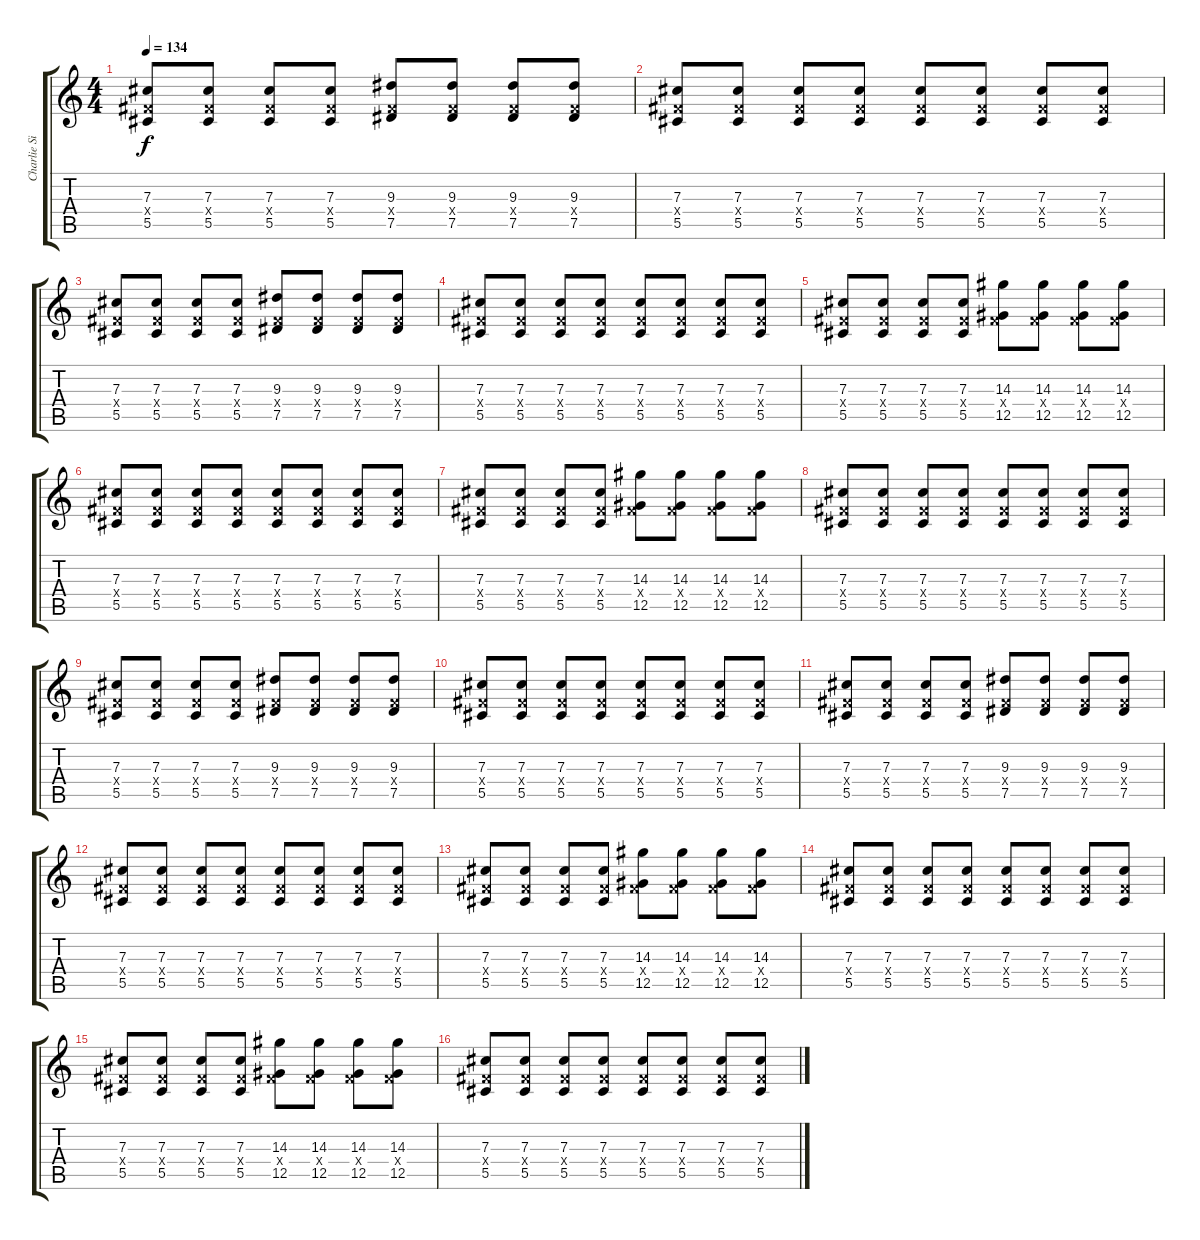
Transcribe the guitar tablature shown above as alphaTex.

\track ("Charlie Simpson" "Charlie Si") {instrument distortionguitar}
\staff {score tabs}
\tuning (Eb4 Bb3 Gb3 Db3 Ab2 Db2) {hide}
\ts (4 4)
\tempo 134
\clef g2
\ks c
(7.3 5.4{x} 5.5).8{dy f} (7.3 5.4{x} 5.5).8 (7.3 5.4{x} 5.5).8 (7.3 5.4{x} 5.5).8 (9.3 5.4{x} 7.5).8 (9.3 5.4{x} 7.5).8 (9.3 5.4{x} 7.5).8 (9.3 5.4{x} 7.5).8 |
(7.3 5.4{x} 5.5).8 (7.3 5.4{x} 5.5).8 (7.3 5.4{x} 5.5).8 (7.3 5.4{x} 5.5).8 (7.3 5.4{x} 5.5).8 (7.3 5.4{x} 5.5).8 (7.3 5.4{x} 5.5).8 (7.3 5.4{x} 5.5).8 |
(7.3 5.4{x} 5.5).8 (7.3 5.4{x} 5.5).8 (7.3 5.4{x} 5.5).8 (7.3 5.4{x} 5.5).8 (9.3 5.4{x} 7.5).8 (9.3 5.4{x} 7.5).8 (9.3 5.4{x} 7.5).8 (9.3 5.4{x} 7.5).8 |
(7.3 5.4{x} 5.5).8 (7.3 5.4{x} 5.5).8 (7.3 5.4{x} 5.5).8 (7.3 5.4{x} 5.5).8 (7.3 5.4{x} 5.5).8 (7.3 5.4{x} 5.5).8 (7.3 5.4{x} 5.5).8 (7.3 5.4{x} 5.5).8 |
(7.3 5.4{x} 5.5).8 (7.3 5.4{x} 5.5).8 (7.3 5.4{x} 5.5).8 (7.3 5.4{x} 5.5).8 (14.3 5.4{x} 12.5).8 (14.3 5.4{x} 12.5).8 (14.3 5.4{x} 12.5).8 (14.3 5.4{x} 12.5).8 |
(7.3 5.4{x} 5.5).8 (7.3 5.4{x} 5.5).8 (7.3 5.4{x} 5.5).8 (7.3 5.4{x} 5.5).8 (7.3 5.4{x} 5.5).8 (7.3 5.4{x} 5.5).8 (7.3 5.4{x} 5.5).8 (7.3 5.4{x} 5.5).8 |
(7.3 5.4{x} 5.5).8 (7.3 5.4{x} 5.5).8 (7.3 5.4{x} 5.5).8 (7.3 5.4{x} 5.5).8 (14.3 5.4{x} 12.5).8 (14.3 5.4{x} 12.5).8 (14.3 5.4{x} 12.5).8 (14.3 5.4{x} 12.5).8 |
(7.3 5.4{x} 5.5).8 (7.3 5.4{x} 5.5).8 (7.3 5.4{x} 5.5).8 (7.3 5.4{x} 5.5).8 (7.3 5.4{x} 5.5).8 (7.3 5.4{x} 5.5).8 (7.3 5.4{x} 5.5).8 (7.3 5.4{x} 5.5).8 |
(7.3 5.4{x} 5.5).8 (7.3 5.4{x} 5.5).8 (7.3 5.4{x} 5.5).8 (7.3 5.4{x} 5.5).8 (9.3 5.4{x} 7.5).8 (9.3 5.4{x} 7.5).8 (9.3 5.4{x} 7.5).8 (9.3 5.4{x} 7.5).8 |
(7.3 5.4{x} 5.5).8 (7.3 5.4{x} 5.5).8 (7.3 5.4{x} 5.5).8 (7.3 5.4{x} 5.5).8 (7.3 5.4{x} 5.5).8 (7.3 5.4{x} 5.5).8 (7.3 5.4{x} 5.5).8 (7.3 5.4{x} 5.5).8 |
(7.3 5.4{x} 5.5).8 (7.3 5.4{x} 5.5).8 (7.3 5.4{x} 5.5).8 (7.3 5.4{x} 5.5).8 (9.3 5.4{x} 7.5).8 (9.3 5.4{x} 7.5).8 (9.3 5.4{x} 7.5).8 (9.3 5.4{x} 7.5).8 |
(7.3 5.4{x} 5.5).8 (7.3 5.4{x} 5.5).8 (7.3 5.4{x} 5.5).8 (7.3 5.4{x} 5.5).8 (7.3 5.4{x} 5.5).8 (7.3 5.4{x} 5.5).8 (7.3 5.4{x} 5.5).8 (7.3 5.4{x} 5.5).8 |
(7.3 5.4{x} 5.5).8 (7.3 5.4{x} 5.5).8 (7.3 5.4{x} 5.5).8 (7.3 5.4{x} 5.5).8 (14.3 5.4{x} 12.5).8 (14.3 5.4{x} 12.5).8 (14.3 5.4{x} 12.5).8 (14.3 5.4{x} 12.5).8 |
(7.3 5.4{x} 5.5).8 (7.3 5.4{x} 5.5).8 (7.3 5.4{x} 5.5).8 (7.3 5.4{x} 5.5).8 (7.3 5.4{x} 5.5).8 (7.3 5.4{x} 5.5).8 (7.3 5.4{x} 5.5).8 (7.3 5.4{x} 5.5).8 |
(7.3 5.4{x} 5.5).8 (7.3 5.4{x} 5.5).8 (7.3 5.4{x} 5.5).8 (7.3 5.4{x} 5.5).8 (14.3 5.4{x} 12.5).8 (14.3 5.4{x} 12.5).8 (14.3 5.4{x} 12.5).8 (14.3 5.4{x} 12.5).8 |
(7.3 5.4{x} 5.5).8 (7.3 5.4{x} 5.5).8 (7.3 5.4{x} 5.5).8 (7.3 5.4{x} 5.5).8 (7.3 5.4{x} 5.5).8 (7.3 5.4{x} 5.5).8 (7.3 5.4{x} 5.5).8 (7.3 5.4{x} 5.5).8
